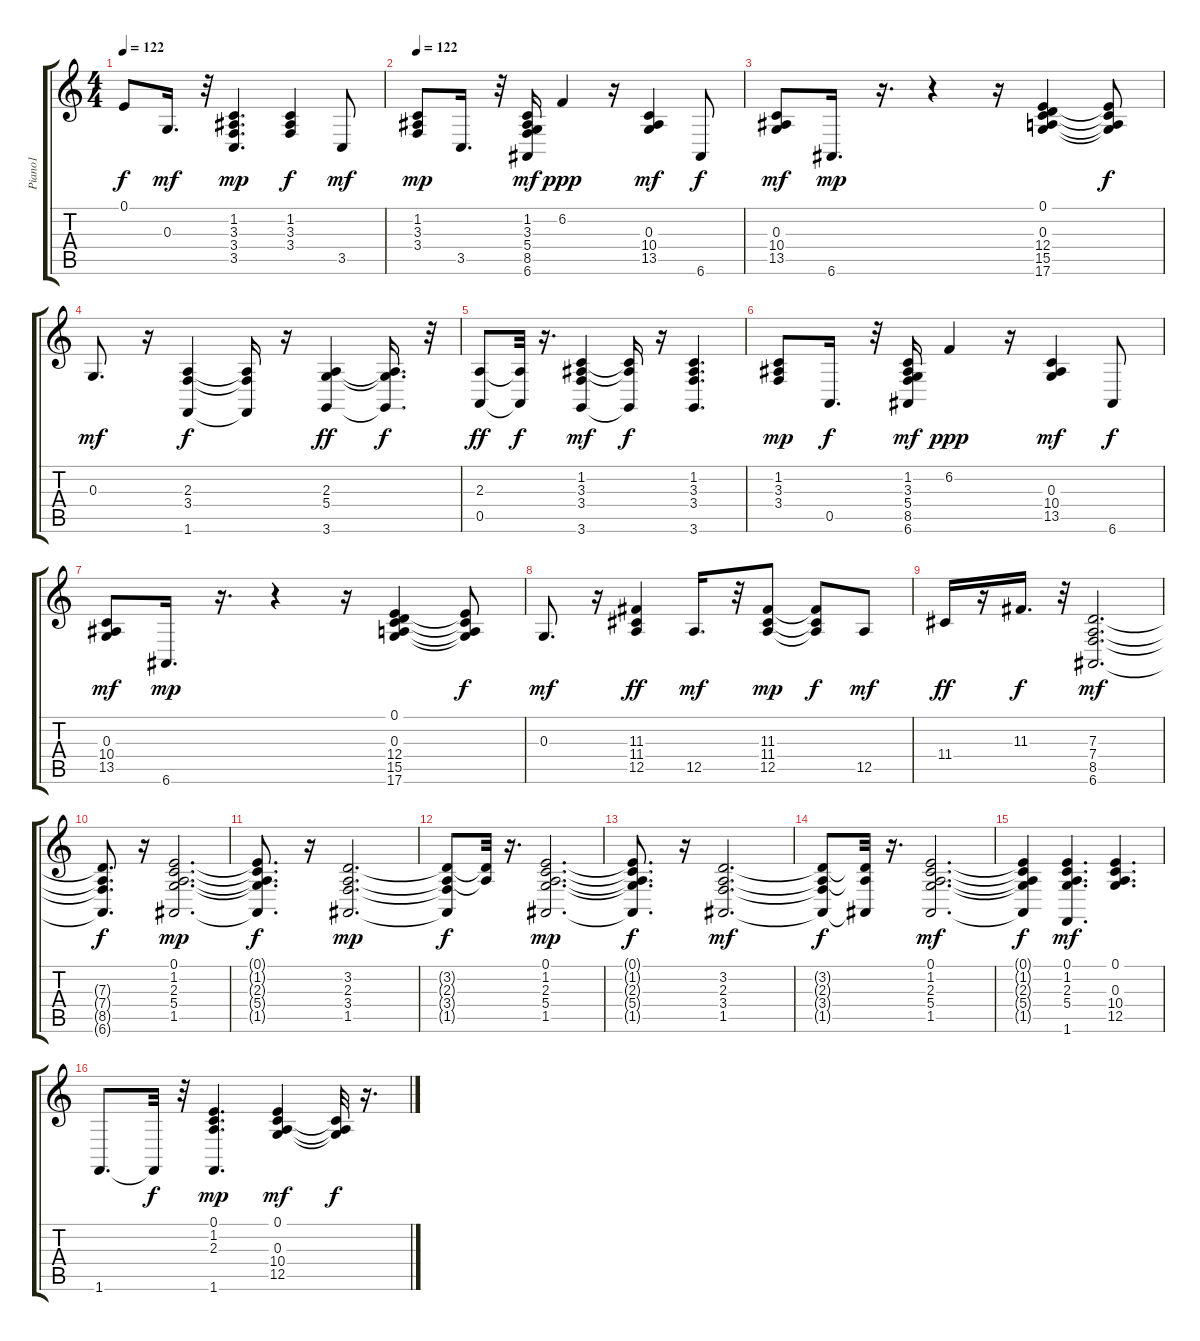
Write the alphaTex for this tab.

\track ("Piano1" "Piano1") {instrument acousticgrandpiano}
\staff {score tabs}
\tuning (E4 B3 G3 D3 A2 E2) {hide}
\ts (4 4)
\tempo 122
\clef g2
\ks c
0.1{t}.8{dy f} 0.3.16{d dy mf} r.32 (1.2 3.3 3.4 3.5).4{d dy mp} (1.2 3.3 3.4).4{dy f} 3.5.8{dy mf} |
\tempo 122
(1.2 3.3 3.4).8{dy mp} 3.5.16{d} r.32 (1.2 3.3 5.4 8.5 6.6).16{dy mf} 6.2.4{dy ppp} r.16 (0.3 10.4 13.5).4{dy mf} 6.6.8{dy f} |
(0.3 10.4 13.5).8{dy mf} 6.6.16{d dy mp} r.16{d} r.4 r.16 (0.1 0.3 12.4 15.5 17.6).4 (0.1{t} 0.3{t} 15.5{t} 17.6{t}).8{dy f} |
0.3.8{d dy mf} r.16 (2.3 3.4 1.6).4{dy f} (2.3{t} 3.4{t} 1.6{t}).16 r.16 (2.3 5.4 3.6).4{dy ff} (2.3{t} 5.4{t} 3.6{t}).16{d dy f} r.32 |
(2.3 0.5).8{dy ff} (2.3{t} 0.5{t}).32{dy f} r.16{d} (1.2 3.3 3.4 3.6).4{dy mf} (1.2{t} 3.3{t} 3.6{t}).16{dy f} r.16 (1.2 3.3 3.4 3.6).4{d} |
(1.2 3.3 3.4).8{dy mp} 0.5.16{d dy f} r.32 (1.2 3.3 5.4 8.5 6.6).16{dy mf} 6.2.4{dy ppp} r.16 (0.3 10.4 13.5).4{dy mf} 6.6.8{dy f} |
(0.3 10.4 13.5).8{dy mf} 6.6.16{d dy mp} r.16{d} r.4 r.16 (0.1 0.3 12.4 15.5 17.6).4 (0.1{t} 0.3{t} 15.5{t} 17.6{t}).8{dy f} |
0.3.8{d dy mf} r.16 (11.3 11.4 12.5).4{dy ff} 12.5.16{d dy mf} r.32 (11.3 11.4 12.5).8{dy mp} (11.3{t} 11.4{t} 12.5{t}).8{dy f} 12.5.8{dy mf} |
11.4.16{dy ff} r.16 11.3.16{d dy f} r.32 (7.3 7.4 8.5 6.6).2{d dy mf} |
(7.3{t} 7.4{t} 8.5{t} 6.6{t}).8{d dy f} r.16 (0.1 1.2 2.3 5.4 1.5).2{d dy mp} |
(0.1{t} 1.2{t} 2.3{t} 5.4{t} 1.5{t}).8{d dy f} r.16 (3.2 2.3 3.4 1.5).2{d dy mp} |
(3.2{t} 2.3{t} 3.4{t} 1.5{t}).8{dy f} (3.2{t} 2.3{t}).32 r.16{d} (0.1 1.2 2.3 5.4 1.5).2{d dy mp} |
(0.1{t} 1.2{t} 2.3{t} 5.4{t} 1.5{t}).8{d dy f} r.16 (3.2 2.3 3.4 1.5).2{d dy mf} |
(3.2{t} 2.3{t} 3.4{t} 1.5{t}).8{dy f} (3.2{t} 2.3{t} 1.5{t}).32 r.16{d} (0.1 1.2 2.3 5.4 1.5).2{d dy mf} |
(0.1{t} 1.2{t} 2.3{t} 5.4{t} 1.5{t}).4{dy f} (0.1 1.2 2.3 5.4 1.6).4{d dy mf} (0.1 0.3 10.4 12.5).4{d} |
1.6.8{d} 1.6{t}.32{dy f} r.32 (0.1 1.2 2.3 1.6).4{d dy mp} (0.1 0.3 10.4 12.5).4{dy mf} (0.3{t} 10.4{t} 12.5{t}).32{dy f} r.16{d}
